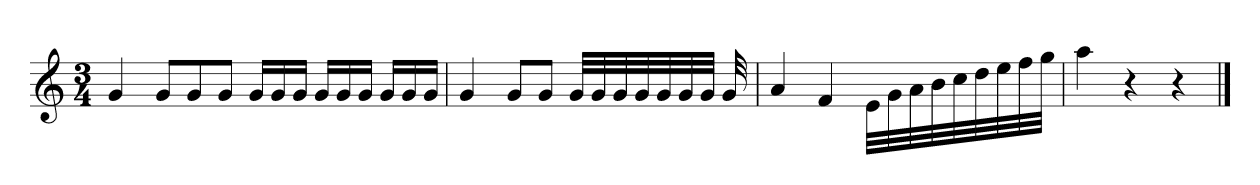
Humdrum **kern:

**kern
*part1
*staff1
*clefG2
*k[]
*C:
*M3/4
=1
4g
8gL
8g
8gJ
16gLL
16g
16gJJ
16gLL
16g
16gJJ
16gLL
16g
16gJJ
=2
4g
8gL
8gJ
32gLLL
32g
32g
32g
32g
32g
32gJJJ
32g
=3
4a
4f
32eLLL
32g
32a
32b
32cc
32dd
32ee
32ff
32ggJJJ
=4
4aa
4r
4r
==
*-
